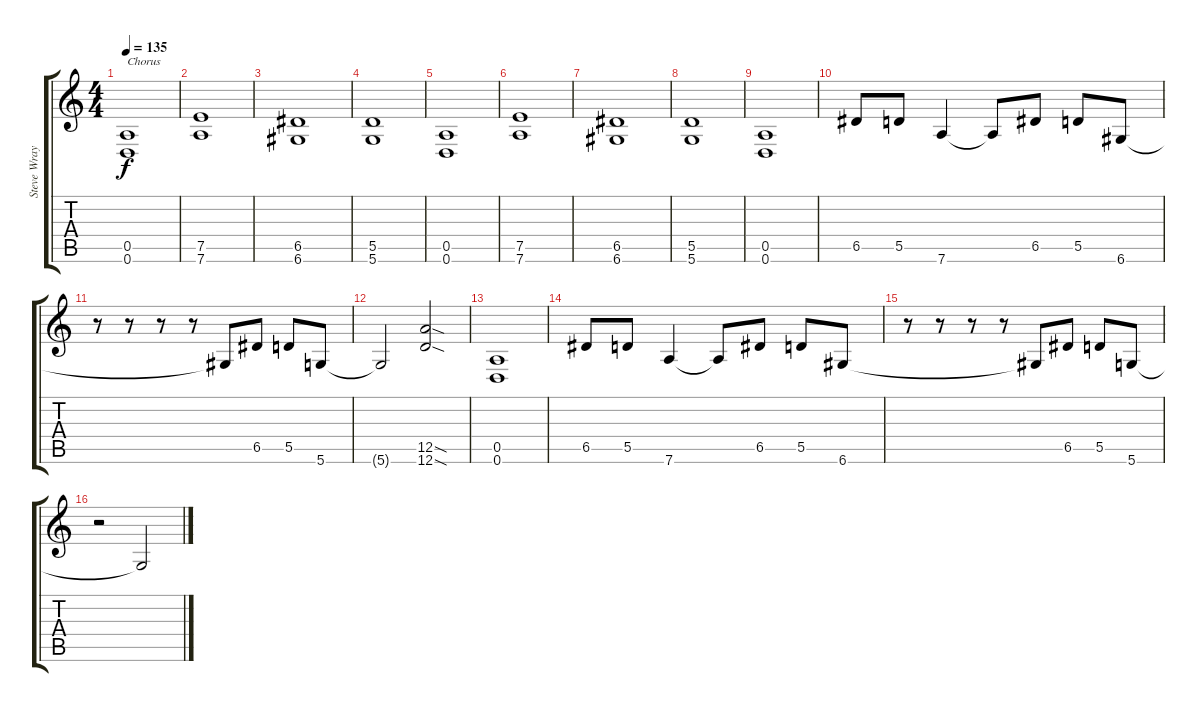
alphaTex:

\track ("Steve Wray" "Steve Wray") {instrument distortionguitar}
\staff {score tabs}
\tuning (E4 B3 G3 D3 A2 D2) {hide}
\ts (4 4)
\tempo 135
\clef g2
\ks c
(0.5 0.6).1{txt "Chorus" dy f} |
(7.5 7.6).1 |
(6.5 6.6).1 |
(5.5 5.6).1 |
(0.5 0.6).1 |
(7.5 7.6).1 |
(6.5 6.6).1 |
(5.5 5.6).1 |
(0.5 0.6).1 |
6.5.8 5.5.8 7.6.4 7.6{t}.8 6.5.8 5.5.8 6.6.8 |
r.8 r.8 r.8 r.8 6.6{t}.8 6.5.8 5.5.8 5.6.8 |
5.6{t}.2 (12.5{sod} 12.6{sod}).2 |
(0.5 0.6).1 |
6.5.8 5.5.8 7.6.4 7.6{t}.8 6.5.8 5.5.8 6.6.8 |
r.8 r.8 r.8 r.8 6.6{t}.8 6.5.8 5.5.8 5.6.8 |
r.2 5.6{t}.2
